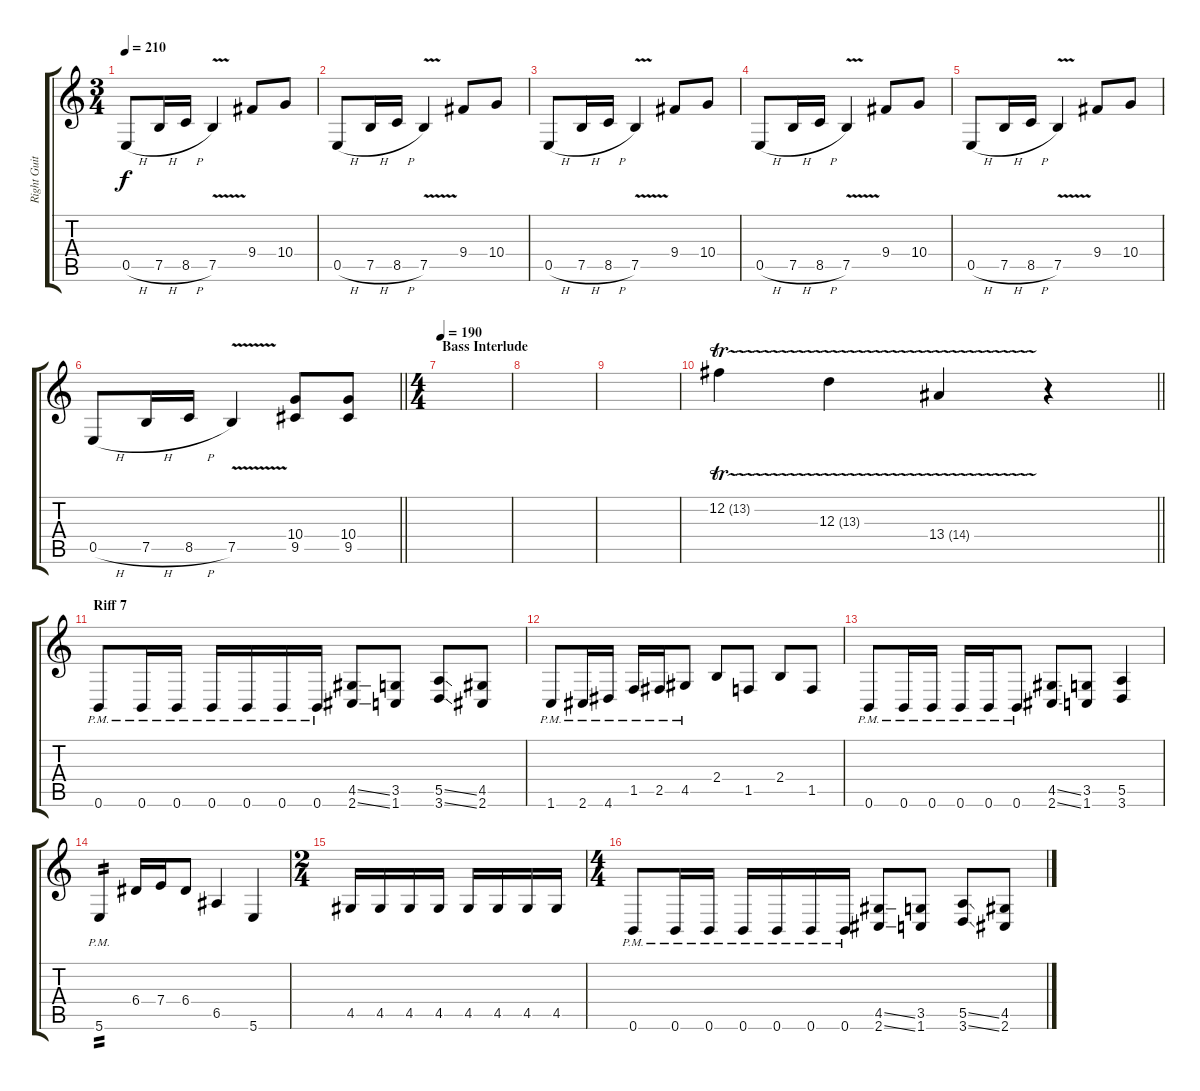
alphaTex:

\track ("Right Guitar" "Right Guit") {instrument distortionguitar}
\staff {score tabs}
\tuning (B3 Gb3 D3 A2 E2 B1) {hide}
\ts (3 4)
\tempo 210
\clef g2
\ks c
0.5{h}.8{dy f} 7.5{h}.16 8.5{h}.16 7.5{v}.4 9.4.8 10.4.8 |
0.5{h}.8 7.5{h}.16 8.5{h}.16 7.5{v}.4 9.4.8 10.4.8 |
0.5{h}.8 7.5{h}.16 8.5{h}.16 7.5{v}.4 9.4.8 10.4.8 |
0.5{h}.8 7.5{h}.16 8.5{h}.16 7.5{v}.4 9.4.8 10.4.8 |
0.5{h}.8 7.5{h}.16 8.5{h}.16 7.5{v}.4 9.4.8 10.4.8 |
\barLineRight lightlight
0.5{h}.8 7.5{h}.16 8.5{h}.16 7.5{v}.4 (10.4 9.5).8 (10.4 9.5).8 |
\ts (4 4)
\section ("" "Bass Interlude")
\tempo 190
|
|
|
\barLineRight lightlight
12.2{tr (13 16)}.4 12.3{tr (13 16)}.4 13.4{tr (14 16)}.4 r.4 |
\section ("" "Riff 7")
0.6{pm}.8 0.6{pm}.16 0.6{pm}.16 0.6{pm}.16 0.6{pm}.16 0.6{pm}.16 0.6{pm}.16 (4.5{ss} 2.6{ss}).8 (3.5 1.6).8 (5.5{ss} 3.6{ss}).8 (4.5 2.6).8 |
1.6{pm}.8 2.6{pm}.16 4.6{pm}.16 1.5{pm}.16 2.5{pm}.16 4.5{pm}.8 2.4.8 1.5.8 2.4.8 1.5.8 |
0.6{pm}.8 0.6{pm}.16 0.6{pm}.16 0.6{pm}.16 0.6{pm}.16 0.6{pm}.8 (4.5{ss} 2.6{ss}).8 (3.5 1.6).8 (5.5 3.6).4 |
5.6{pm}.4{tp 2} 6.4.16 7.4.16 6.4.8 6.5.4 5.6.4 |
\ts (2 4)
4.5.16 4.5.16 4.5.16 4.5.16 4.5.16 4.5.16 4.5.16 4.5.16 |
\ts (4 4)
0.6{pm}.8 0.6{pm}.16 0.6{pm}.16 0.6{pm}.16 0.6{pm}.16 0.6{pm}.16 0.6{pm}.16 (4.5{ss} 2.6{ss}).8 (3.5 1.6).8 (5.5{ss} 3.6{ss}).8 (4.5 2.6).8
